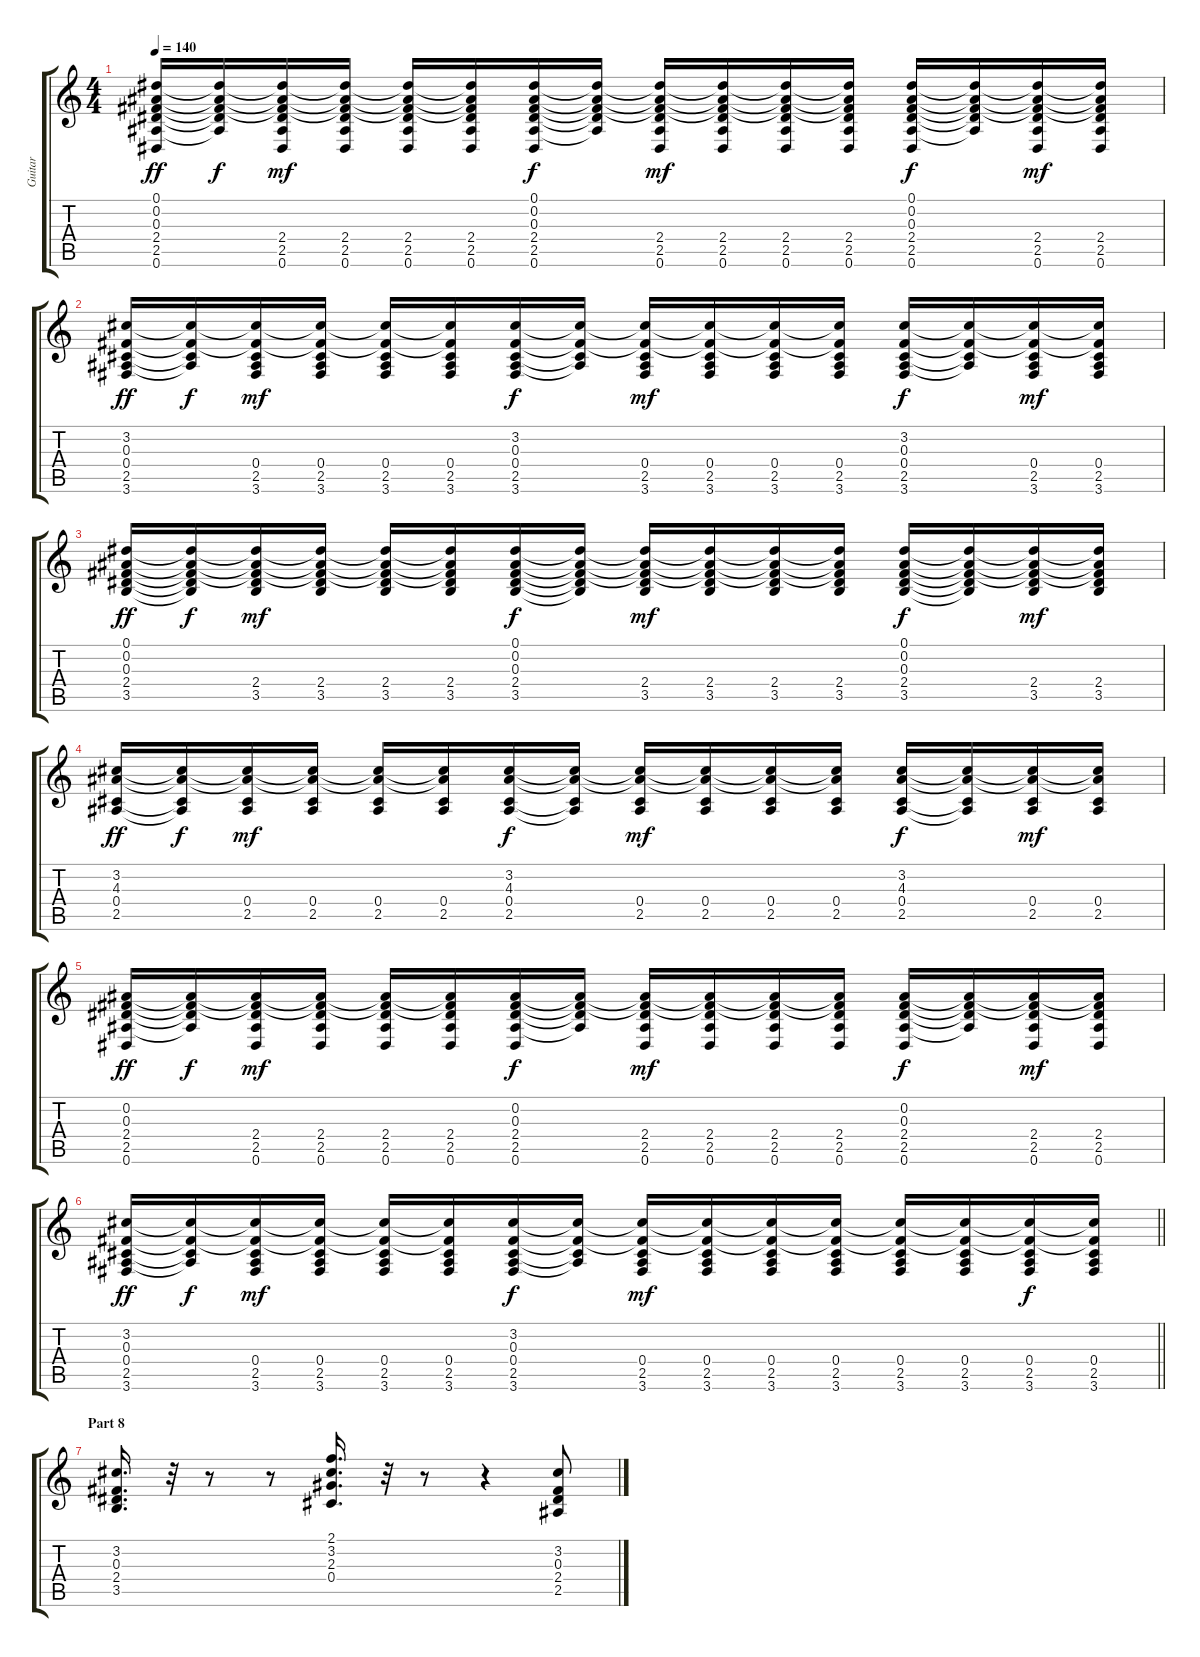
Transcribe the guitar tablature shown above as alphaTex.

\track ("Guitar" "Guitar") {instrument acousticguitarsteel}
\staff {score tabs}
\tuning (Eb4 Bb3 Gb3 Db3 Ab2 Eb2) {hide}
\ts (4 4)
\tempo 140
\clef g2
\ks c
(0.1 0.2 0.3 2.4 2.5 0.6).16{dy ff} (0.1{t} 0.2{t} 0.3{t} 2.4{t} 2.5{t}).16{dy f} (0.1{t} 0.2{t} 0.3{t} 2.4 2.5 0.6).16{dy mf} (0.1{t} 0.2{t} 0.3{t} 2.4 2.5 0.6).16 (0.1{t} 0.2{t} 0.3{t} 2.4 2.5 0.6).16 (0.1{t} 0.2{t} 0.3{t} 2.4 2.5 0.6).16 (0.1 0.2 0.3 2.4 2.5 0.6).16{dy f} (0.1{t} 0.2{t} 0.3{t} 2.4{t} 2.5{t}).16 (0.1{t} 0.2{t} 0.3{t} 2.4 2.5 0.6).16{dy mf} (0.1{t} 0.2{t} 0.3{t} 2.4 2.5 0.6).16 (0.1{t} 0.2{t} 0.3{t} 2.4 2.5 0.6).16 (0.1{t} 0.2{t} 0.3{t} 2.4 2.5 0.6).16 (0.1 0.2 0.3 2.4 2.5 0.6).16{dy f} (0.1{t} 0.2{t} 0.3{t} 2.4{t} 2.5{t}).16 (0.1{t} 0.2{t} 0.3{t} 2.4 2.5 0.6).16{dy mf} (0.1{t} 0.2{t} 0.3{t} 2.4 2.5 0.6).16 |
(3.2 0.3 0.4 2.5 3.6).16{dy ff} (3.2{t} 0.3{t} 0.4{t} 2.5{t}).16{dy f} (3.2{t} 0.3{t} 0.4 2.5 3.6).16{dy mf} (3.2{t} 0.3{t} 0.4 2.5 3.6).16 (3.2{t} 0.3{t} 0.4 2.5 3.6).16 (3.2{t} 0.3{t} 0.4 2.5 3.6).16 (3.2 0.3 0.4 2.5 3.6).16{dy f} (3.2{t} 0.3{t} 0.4{t} 2.5{t}).16 (3.2{t} 0.3{t} 0.4 2.5 3.6).16{dy mf} (3.2{t} 0.3{t} 0.4 2.5 3.6).16 (3.2{t} 0.3{t} 0.4 2.5 3.6).16 (3.2{t} 0.3{t} 0.4 2.5 3.6).16 (3.2 0.3 0.4 2.5 3.6).16{dy f} (3.2{t} 0.3{t} 0.4{t} 2.5{t}).16 (3.2{t} 0.3{t} 0.4 2.5 3.6).16{dy mf} (3.2{t} 0.3{t} 0.4 2.5 3.6).16 |
(0.1 0.2 0.3 2.4 3.5).16{dy ff} (0.1{t} 0.2{t} 0.3{t} 2.4{t} 3.5{t}).16{dy f} (0.1{t} 0.2{t} 0.3{t} 2.4 3.5).16{dy mf} (0.1{t} 0.2{t} 0.3{t} 2.4 3.5).16 (0.1{t} 0.2{t} 0.3{t} 2.4 3.5).16 (0.1{t} 0.2{t} 0.3{t} 2.4 3.5).16 (0.1 0.2 0.3 2.4 3.5).16{dy f} (0.1{t} 0.2{t} 0.3{t} 2.4{t} 3.5{t}).16 (0.1{t} 0.2{t} 0.3{t} 2.4 3.5).16{dy mf} (0.1{t} 0.2{t} 0.3{t} 2.4 3.5).16 (0.1{t} 0.2{t} 0.3{t} 2.4 3.5).16 (0.1{t} 0.2{t} 0.3{t} 2.4 3.5).16 (0.1 0.2 0.3 2.4 3.5).16{dy f} (0.1{t} 0.2{t} 0.3{t} 2.4{t} 3.5{t}).16 (0.1{t} 0.2{t} 0.3{t} 2.4 3.5).16{dy mf} (0.1{t} 0.2{t} 0.3{t} 2.4 3.5).16 |
(3.2 4.3 0.4 2.5).16{dy ff} (3.2{t} 4.3{t} 0.4{t} 2.5{t}).16{dy f} (3.2{t} 4.3{t} 0.4 2.5).16{dy mf} (3.2{t} 4.3{t} 0.4 2.5).16 (3.2{t} 4.3{t} 0.4 2.5).16 (3.2{t} 4.3{t} 0.4 2.5).16 (3.2 4.3 0.4 2.5).16{dy f} (3.2{t} 4.3{t} 0.4{t} 2.5{t}).16 (3.2{t} 4.3{t} 0.4 2.5).16{dy mf} (3.2{t} 4.3{t} 0.4 2.5).16 (3.2{t} 4.3{t} 0.4 2.5).16 (3.2{t} 4.3{t} 0.4 2.5).16 (3.2 4.3 0.4 2.5).16{dy f} (3.2{t} 4.3{t} 0.4{t} 2.5{t}).16 (3.2{t} 4.3{t} 0.4 2.5).16{dy mf} (3.2{t} 4.3{t} 0.4 2.5).16 |
(0.2 0.3 2.4 2.5 0.6).16{dy ff} (0.2{t} 0.3{t} 2.4{t} 2.5{t}).16{dy f} (0.2{t} 0.3{t} 2.4 2.5 0.6).16{dy mf} (0.2{t} 0.3{t} 2.4 2.5 0.6).16 (0.2{t} 0.3{t} 2.4 2.5 0.6).16 (0.2{t} 0.3{t} 2.4 2.5 0.6).16 (0.2 0.3 2.4 2.5 0.6).16{dy f} (0.2{t} 0.3{t} 2.4{t} 2.5{t}).16 (0.2{t} 0.3{t} 2.4 2.5 0.6).16{dy mf} (0.2{t} 0.3{t} 2.4 2.5 0.6).16 (0.2{t} 0.3{t} 2.4 2.5 0.6).16 (0.2{t} 0.3{t} 2.4 2.5 0.6).16 (0.2 0.3 2.4 2.5 0.6).16{dy f} (0.2{t} 0.3{t} 2.4{t} 2.5{t}).16 (0.2{t} 0.3{t} 2.4 2.5 0.6).16{dy mf} (0.2{t} 0.3{t} 2.4 2.5 0.6).16 |
\barLineRight lightlight
(3.2 0.3 0.4 2.5 3.6).16{dy ff} (3.2{t} 0.3{t} 0.4{t} 2.5{t}).16{dy f} (3.2{t} 0.3{t} 0.4 2.5 3.6).16{dy mf} (3.2{t} 0.3{t} 0.4 2.5 3.6).16 (3.2{t} 0.3{t} 0.4 2.5 3.6).16 (3.2{t} 0.3{t} 0.4 2.5 3.6).16 (3.2 0.3 0.4 2.5 3.6).16{dy f} (3.2{t} 0.3{t} 0.4{t} 2.5{t}).16 (3.2{t} 0.3{t} 0.4 2.5 3.6).16{dy mf} (3.2{t} 0.3{t} 0.4 2.5 3.6).16 (3.2{t} 0.3{t} 0.4 2.5 3.6).16 (3.2{t} 0.3{t} 0.4 2.5 3.6).16 (3.2{t} 0.3{t} 0.4 2.5 3.6).16 (3.2{t} 0.3{t} 0.4 2.5 3.6).16 (3.2{t} 0.3{t} 0.4 2.5 3.6).16{dy f} (3.2{t} 0.3{t} 0.4 2.5 3.6).16 |
\section ("" "Part 8")
(3.2 0.3 2.4 3.5).16{d} r.32 r.8 r.8 (2.1 3.2 2.3 0.4).16{d} r.32 r.8 r.4 (3.2 0.3 2.4 2.5).8
